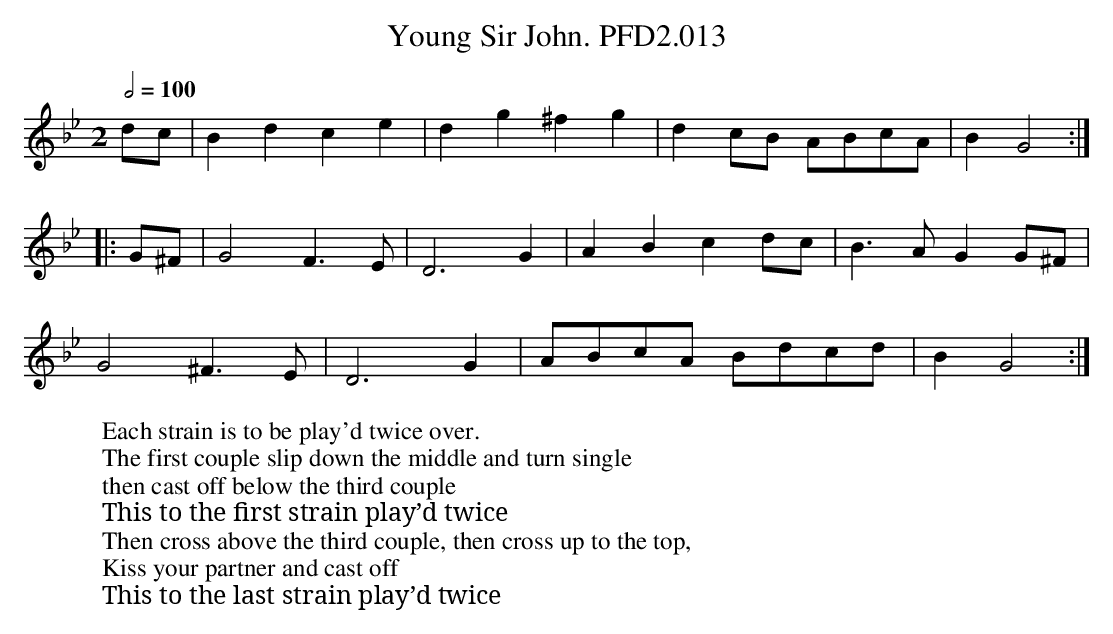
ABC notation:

X:1
T:Young Sir John. PFD2.013
M:2
L:1/4
Q:1/2=100
W:Each strain is to be play'd twice over.
W:The first couple slip down the middle and turn single
W:then cast off below the third couple
W:This to the first strain play’d twice
W:Then cross above the third couple, then cross up to the top,
W:Kiss your partner and cast off
W:This to the last strain play’d twice
K:Gm
d/c/|Bdce|dg^fg|dc/B/ A/B/c/A/|BG2:|
|:G/^F/|G2F>E|D3G|ABcd/c/|B>AGG/^F/|
G2^F>E|D3G|A/B/c/A/ B/d/c/d/|BG2:|
